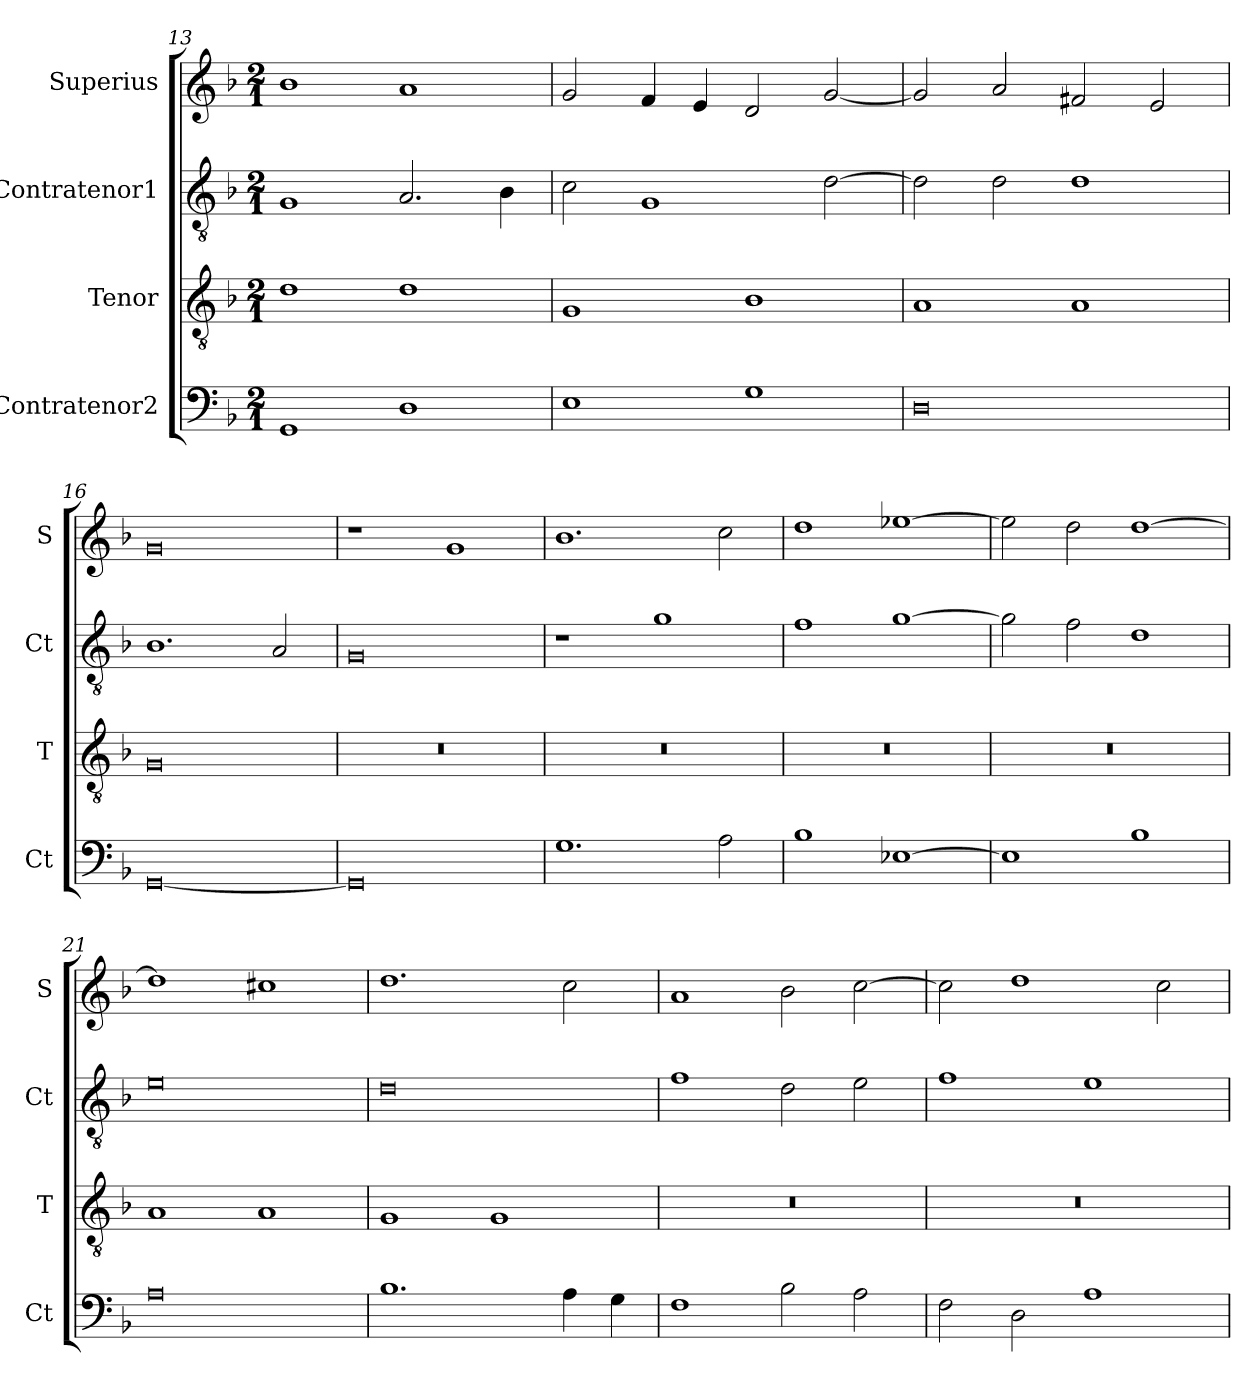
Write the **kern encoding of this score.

**kern	**kern	**kern	**kern
*part4	*part3	*part2	*part1
*staff4	*staff3	*staff2	*staff1
*I"Contratenor2	*I"Tenor	*I"Contratenor1	*I"Superius
*I'Ct	*I'T	*I'Ct	*I'S
*clefF4	*clefGv2	*clefGv2	*clefG2
*k[b-]	*k[b-]	*k[b-]	*k[b-]
*M2/1	*M2/1	*M2/1	*M2/1
=13	=13	=13	=13
1GG	1d	1G	1b-
1D	1d	2.A	1a
.	.	4B-	.
=14	=14	=14	=14
1E	1G	2c	2g
.	.	1G	4f
.	.	.	4e
1G	1B-	.	2d
.	.	[2d	[2g
=15	=15	=15	=15
0D	1A	2d]	2g]
.	.	2d	2a
.	1A	1d	2f#X
.	.	.	2e
!!LO:PB:g=z
=16	=16	=16	=16
[0GG	0G	1.B-	0g
.	.	2A	.
=17	=17	=17	=17
0GG]	0r	0G	1r
.	.	.	1g
=18	=18	=18	=18
1.G	0r	1r	1.b-
.	.	1g	.
2A	.	.	2cc
=19	=19	=19	=19
1B-	0r	1f	1dd
[1E-X	.	[1g	[1ee-X
=20	=20	=20	=20
1E-]	0r	2g]	2ee-]
.	.	2f	2dd
1B-	.	1d	[1dd
=21	=21	=21	=21
0A	1A	0e	1dd]
.	1A	.	1cc#X
!!LO:LB:g=z
=22	=22	=22	=22
1.B-	1G	0d	1.dd
.	1G	.	.
4A	.	.	2cc
4G	.	.	.
=23	=23	=23	=23
1F	0r	1f	1a
2B-	.	2d	2b-
2A	.	2e	[2cc
=24	=24	=24	=24
2F	0r	1f	2cc]
2D	.	.	1dd
1A	.	1e	.
.	.	.	2cc
=	=	=	=
*-	*-	*-	*-
